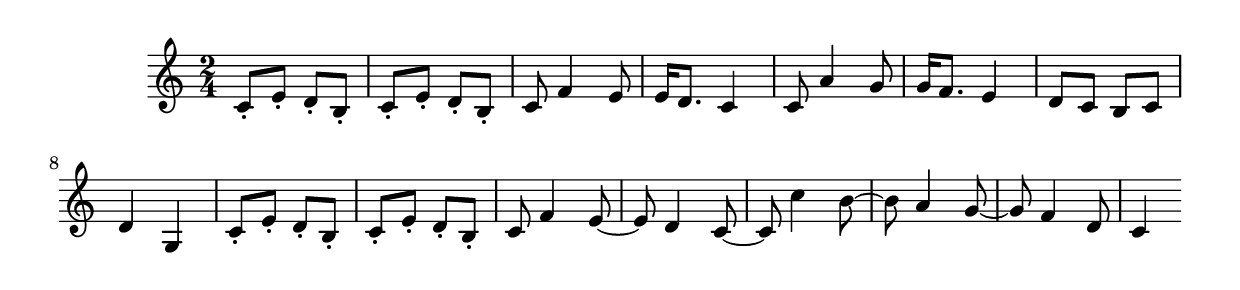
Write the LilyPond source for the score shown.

\version "2.14.0"
%{\header {
  title = "presto from string quartet # 4"
  composer = "W.A. Mozart"
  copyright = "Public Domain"
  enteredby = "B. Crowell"
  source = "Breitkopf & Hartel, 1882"
}%}
\score{{\key c \major
    \time 2/4
    %{\tempo 4=140
    %}\relative c' {
c8-. e-. d-. b-. | c8-. e-. d-. b-. | c8 f4 e8 | e16 d8. c4 | c8 a'4 g8  | g16 f8. e4 | d8 c b c | d4 g,4 |
c8-. e-. d-. b-. | c8-. e-. d-. b-. | c8 f4 e8~ | e8 d4 c8~ | c8 c'4 b8~ | b8 a4 g8~ | g8 f4 d8 | c4
}
}}